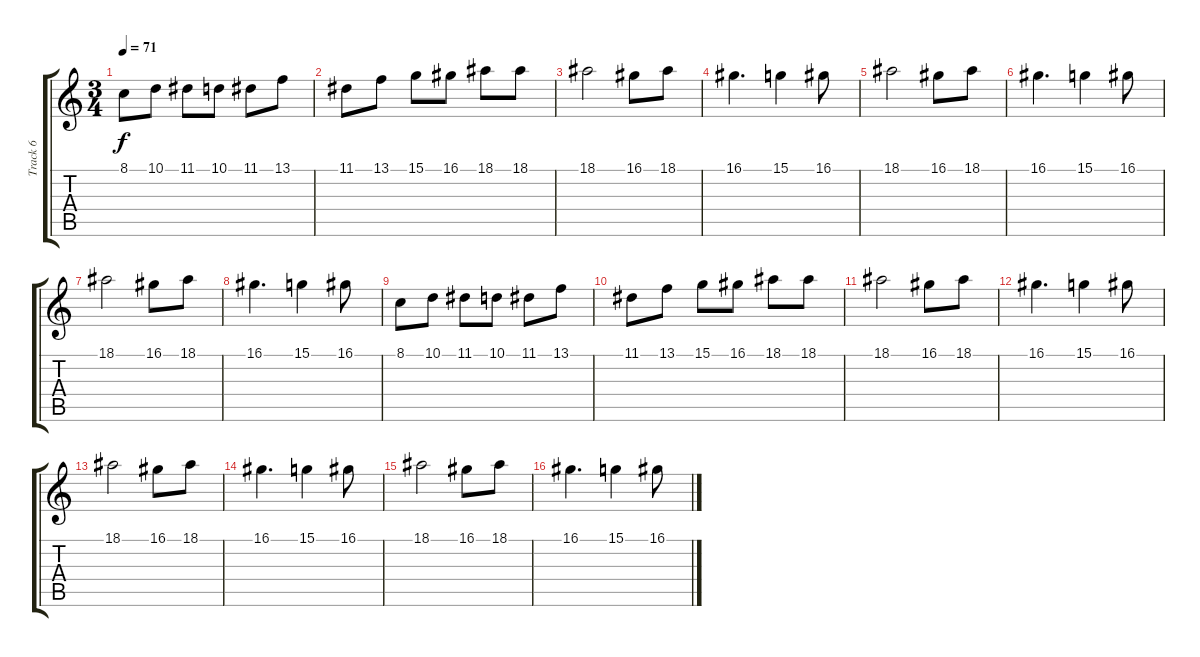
\track ("Track 6" "Track 6") {instrument flute}
\staff {score tabs}
\tuning (E4 B3 G3 D3 A2 E2) {hide}
\ts (3 4)
\tempo 71
\clef g2
\ks c
8.1.8{dy f} 10.1.8 11.1.8 10.1.8 11.1.8 13.1.8 |
11.1.8 13.1.8 15.1.8 16.1.8 18.1.8 18.1.8 |
18.1.2 16.1.8 18.1.8 |
16.1.4{d} 15.1.4 16.1.8 |
18.1.2 16.1.8 18.1.8 |
16.1.4{d} 15.1.4 16.1.8 |
18.1.2 16.1.8 18.1.8 |
16.1.4{d} 15.1.4 16.1.8 |
8.1.8 10.1.8 11.1.8 10.1.8 11.1.8 13.1.8 |
11.1.8 13.1.8 15.1.8 16.1.8 18.1.8 18.1.8 |
18.1.2 16.1.8 18.1.8 |
16.1.4{d} 15.1.4 16.1.8 |
18.1.2 16.1.8 18.1.8 |
16.1.4{d} 15.1.4 16.1.8 |
18.1.2 16.1.8 18.1.8 |
16.1.4{d} 15.1.4 16.1.8
